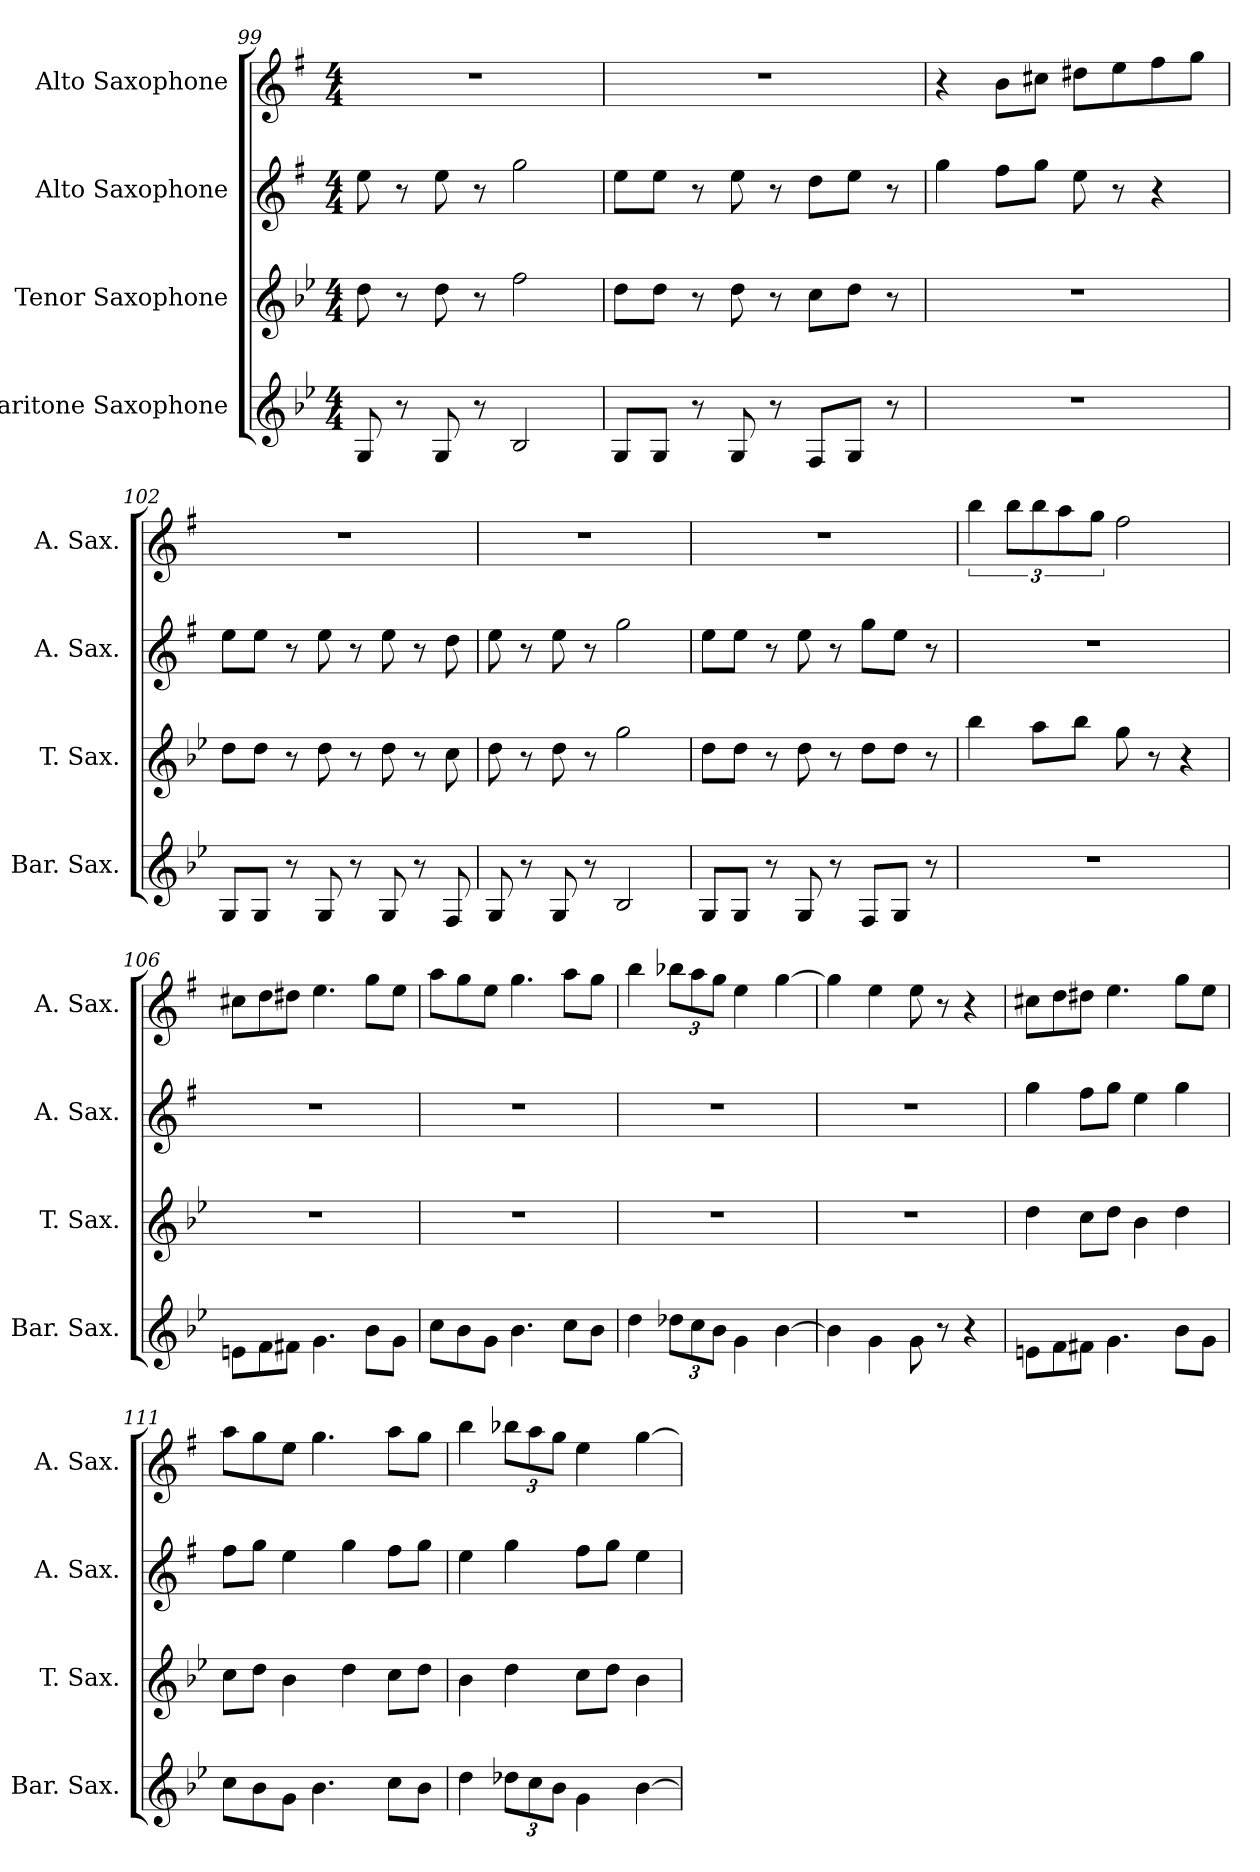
**kern	**kern	**kern	**kern
*part4	*part3	*part2	*part1
*staff4	*staff3	*staff2	*staff1
*I"Baritone Saxophone	*I"Tenor Saxophone	*I"Alto Saxophone	*I"Alto Saxophone
*I'Bar. Sax.	*I'T. Sax.	*I'A. Sax.	*I'A. Sax.
*clefG2	*clefG2	*clefG2	*clefG2
*ITrd12c21	*ITrd8c14	*ITrd5c9	*ITrd5c9
*k[b-e-]	*k[b-e-]	*k[b-e-]	*k[b-e-]
*B-:	*B-:	*B-:	*B-:
*M4/4	*M4/4	*M4/4	*M4/4
=99	=99	=99	=99
8GG/	8d\	8g\	1r
8r	8r	8r	.
8GG/	8d\	8g\	.
8r	8r	8r	.
2BB-/	2f\	2b-\	.
!!LO:LB:g=z
=100	=100	=100	=100
8GG/L	8d\L	8g\L	1r
8GG/J	8d\J	8g\J	.
8r	8r	8r	.
8GG/	8d\	8g\	.
8r	8r	8r	.
8FF/L	8c\L	8f\L	.
8GG/J	8d\J	8g\J	.
8r	8r	8r	.
=101	=101	=101	=101
1r	1r	4b-\	4r
.	.	8a\L	8d\L
.	.	8b-\J	8en\J
.	.	8g\	8f#X\L
.	.	8r	8g\
.	.	4r	8a\
.	.	.	8b-\J
=102	=102	=102	=102
8GG/L	8d\L	8g\L	1r
8GG/J	8d\J	8g\J	.
8r	8r	8r	.
8GG/	8d\	8g\	.
8r	8r	8r	.
8GG/	8d\	8g\	.
8r	8r	8r	.
8FF/	8c\	8f\	.
=103	=103	=103	=103
8GG/	8d\	8g\	1r
8r	8r	8r	.
8GG/	8d\	8g\	.
8r	8r	8r	.
2BB-/	2g\	2b-\	.
!!LO:PB:g=z
=104	=104	=104	=104
8GG/L	8d\L	8g\L	1r
8GG/J	8d\J	8g\J	.
8r	8r	8r	.
8GG/	8d\	8g\	.
8r	8r	8r	.
8FF/L	8d\L	8b-\L	.
8GG/J	8d\J	8g\J	.
8r	8r	8r	.
=105	=105	=105	=105
1r	4b-\	1r	6dd\
.	.	.	12dd\L
.	8a\L	.	12dd\
.	.	.	12cc\
.	8b-\J	.	.
.	.	.	12b-\J
.	8g\	.	2a\
.	8r	.	.
.	4r	.	.
=106	=106	=106	=106
8En\L	1r	1r	8en\L
8F\	.	.	8f\
8F#X\J	.	.	8f#X\J
4.G\	.	.	4.g\
8B-\L	.	.	8b-\L
8G\J	.	.	8g\J
=107	=107	=107	=107
8c\L	1r	1r	8cc\L
8B-\	.	.	8b-\
8G\J	.	.	8g\J
4.B-\	.	.	4.b-\
8c\L	.	.	8cc\L
8B-\J	.	.	8b-\J
=108	=108	=108	=108
4d\	1r	1r	4dd\
*Xbrackettup	*	*	*Xbrackettup
12d-X\L	.	.	12dd-X\L
12c\	.	.	12cc\
12B-\J	.	.	12b-\J
4G\	.	.	4g\
[4B-\	.	.	[4b-\
!!LO:LB:g=z
=109	=109	=109	=109
4B-\]	1r	1r	4b-\]
4G\	.	.	4g\
8G\	.	.	8g\
8r	.	.	8r
4r	.	.	4r
=110	=110	=110	=110
8En\L	4d\	4b-\	8en\L
8F\	.	.	8f\
8F#X\J	8c\L	8a\L	8f#X\J
4.G\	8d\J	8b-\J	4.g\
.	4B-\	4g\	.
8B-\L	4d\	4b-\	8b-\L
8G\J	.	.	8g\J
=111	=111	=111	=111
8c\L	8c\L	8a\L	8cc\L
8B-\	8d\J	8b-\J	8b-\
8G\J	4B-\	4g\	8g\J
4.B-\	.	.	4.b-\
.	4d\	4b-\	.
8c\L	8c\L	8a\L	8cc\L
8B-\J	8d\J	8b-\J	8b-\J
=112	=112	=112	=112
4d\	4B-\	4g\	4dd\
12d-X\L	4d\	4b-\	12dd-X\L
12c\	.	.	12cc\
12B-\J	.	.	12b-\J
4G\	8c\L	8a\L	4g\
.	8d\J	8b-\J	.
[4B-\	4B-\	4g\	[4b-\
=	=	=	=
*-	*-	*-	*-
